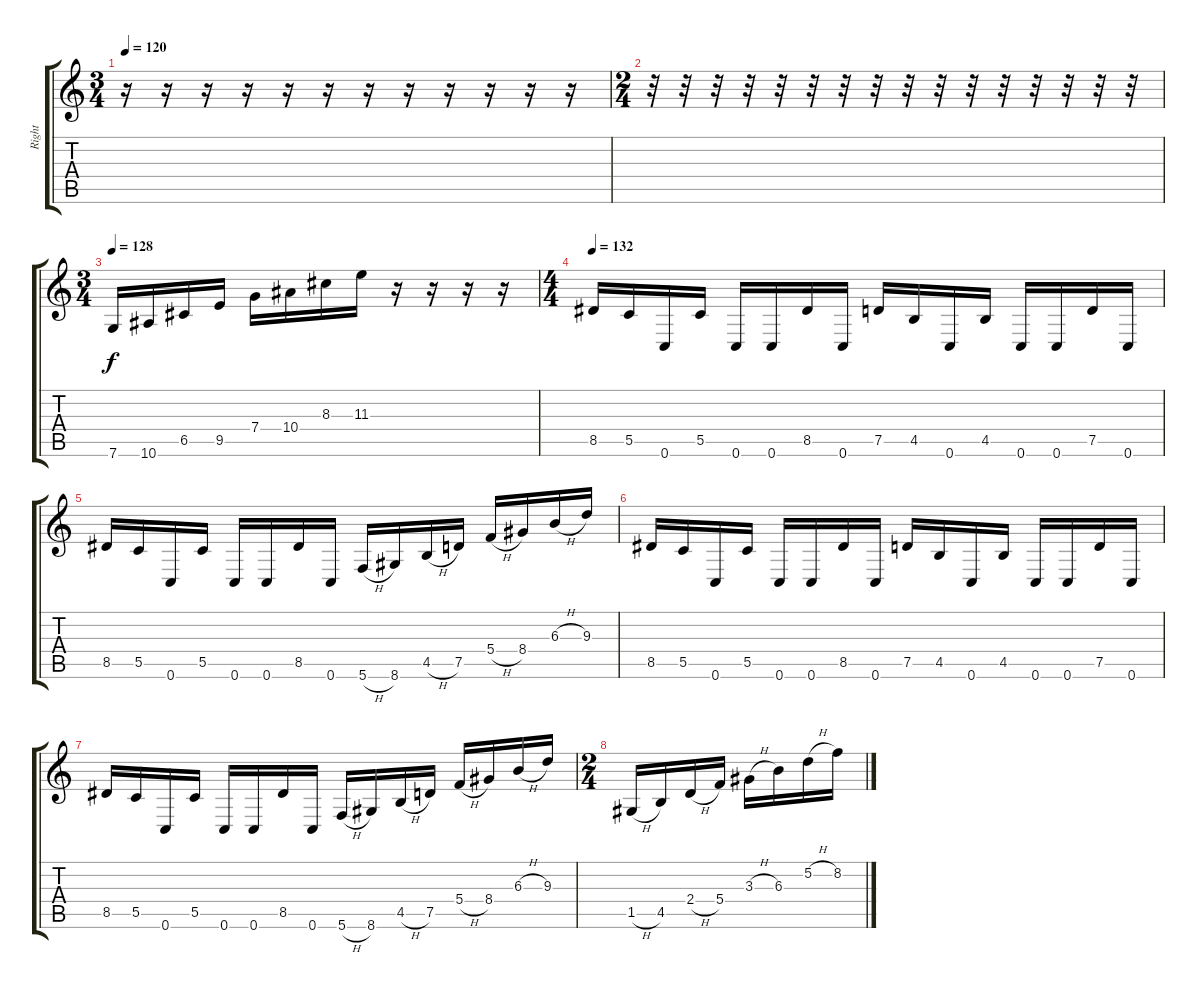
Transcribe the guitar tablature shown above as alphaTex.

\track ("Right" "Right") {instrument distortionguitar}
\staff {score tabs}
\tuning (D4 A3 F3 C3 G2 C2) {hide}
\ts (3 4)
\tempo 120
\clef g2
\ks c
r.16{dy fff} r.16 r.16 r.16 r.16 r.16 r.16 r.16 r.16 r.16 r.16 r.16 |
\ts (2 4)
r.32 r.32 r.32 r.32 r.32 r.32 r.32 r.32 r.32 r.32 r.32 r.32 r.32 r.32 r.32 r.32 |
\ts (3 4)
\tempo 128
7.6.16{dy f} 10.6.16 6.5.16 9.5.16 7.4.16 10.4.16 8.3.16 11.3.16 r.16 r.16 r.16 r.16 |
\ts (4 4)
\tempo 132
8.5.16 5.5.16 0.6.16 5.5.16 0.6.16 0.6.16 8.5.16 0.6.16 7.5.16 4.5.16 0.6.16 4.5.16 0.6.16 0.6.16 7.5.16 0.6.16 |
8.5.16 5.5.16 0.6.16 5.5.16 0.6.16 0.6.16 8.5.16 0.6.16 5.6{h}.16 8.6.16 4.5{h}.16 7.5.16 5.4{h}.16 8.4.16 6.3{h}.16 9.3.16 |
8.5.16 5.5.16 0.6.16 5.5.16 0.6.16 0.6.16 8.5.16 0.6.16 7.5.16 4.5.16 0.6.16 4.5.16 0.6.16 0.6.16 7.5.16 0.6.16 |
8.5.16 5.5.16 0.6.16 5.5.16 0.6.16 0.6.16 8.5.16 0.6.16 5.6{h}.16 8.6.16 4.5{h}.16 7.5.16 5.4{h}.16 8.4.16 6.3{h}.16 9.3.16 |
\ts (2 4)
1.5{h}.16 4.5.16 2.4{h}.16 5.4.16 3.3{h}.16 6.3.16 5.2{h}.16 8.2.16
